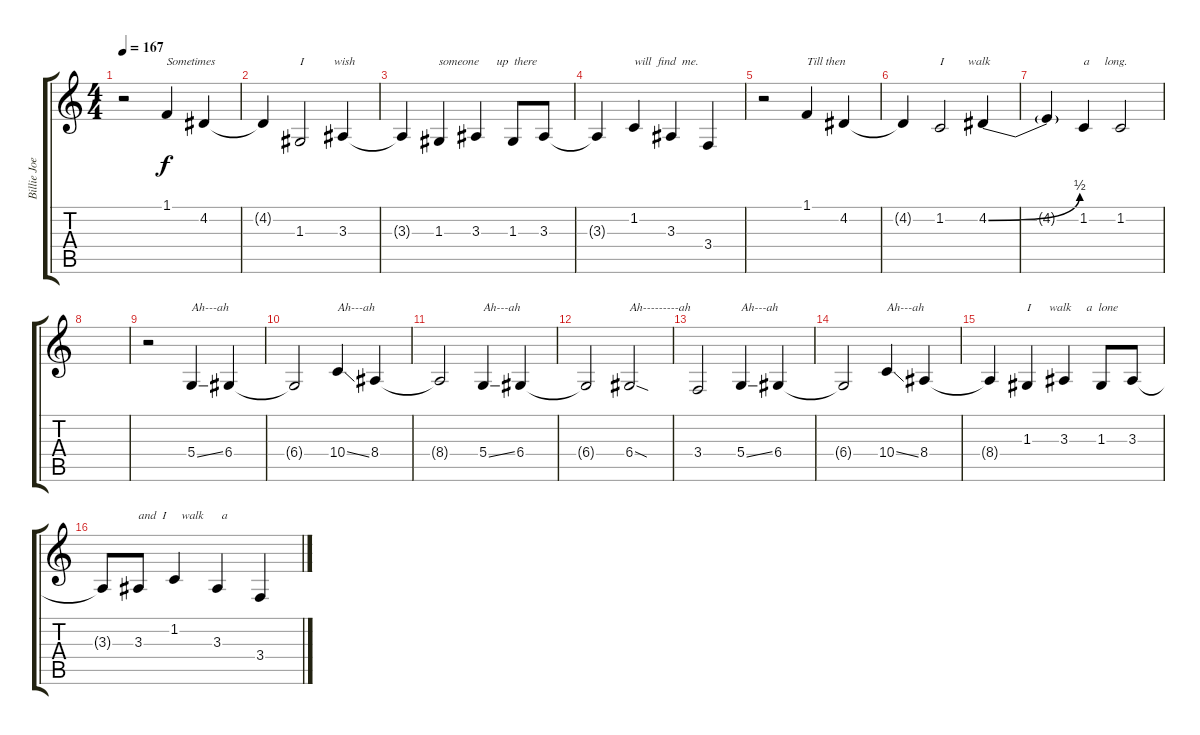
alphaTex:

\track ("Billie Joe Armstrong (Vocals)" "Billie Joe") {instrument flute}
\staff {score tabs}
\tuning (E4 B3 G3 D3 A2 E2) {hide}
\ts (4 4)
\tempo 167
\clef g2
\ks c
r.2{dy f} 1.1.4{txt "Sometimes"} 4.2.4 |
4.2{t}.4 1.3.2{txt "I          wish"} 3.3.4 |
3.3{t}.4 1.3.4{txt "someone      up  there"} 3.3.4 1.3.8 3.3.8 |
3.3{t}.4 1.2.4{txt "will  find  me."} 3.3.4 3.4.4 |
r.2 1.1.4{txt "Till then"} 4.2.4 |
4.2{t}.4 1.2.2{txt "I        walk"} 4.2{be (bend 0 0 60 2)}.4 |
4.2{t}.4 1.2.4{txt "a     long."} 1.2.2 |
|
r.2 5.4{ss}.4{txt "Ah---ah"} 6.4.4 |
6.4{t}.2 10.4{ss}.4{txt "Ah---ah"} 8.4.4 |
8.4{t}.2 5.4{ss}.4{txt "Ah---ah"} 6.4.4 |
6.4{t}.2 6.4{sod}.2{txt "Ah---------ah"} |
3.4.2 5.4{ss}.4{txt "Ah---ah"} 6.4.4 |
6.4{t}.2 10.4{ss}.4{txt "Ah---ah"} 8.4.4 |
8.4{t}.4 1.3.4{txt "I      walk     a  lone"} 3.3.4 1.3.8 3.3.8 |
3.3{t}.8 3.3.8{txt "and  I     walk      a"} 1.2.4 3.3.4 3.4.4
